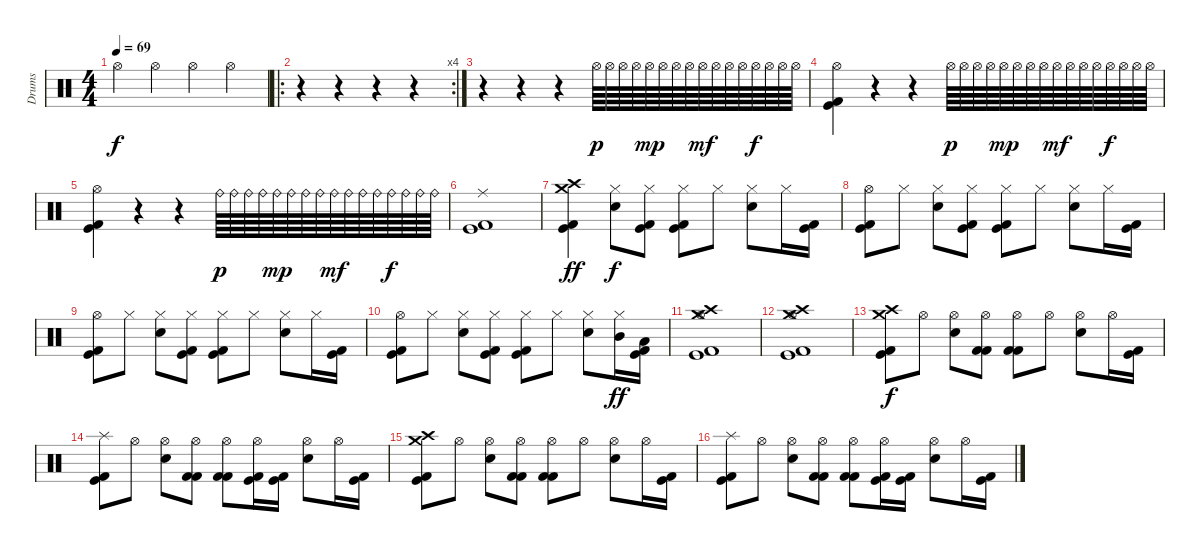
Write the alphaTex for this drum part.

\track ("Drums" "Drums") {instrument percussion}
\staff {score}
\articulation defaults
\ts (4 4)
\tempo 69
\clef neutral
\ks c "Hi-Hat (open)".4{dy f} "Hi-Hat (open)".4 "Hi-Hat (open)".4 "Hi-Hat (open)".4
|
\ro
\rc 4
r.4 r.4 r.4 r.4 |
r.4 r.4 r.4 "Hi-Hat (open)".64{dy p} "Hi-Hat (open)".64 "Hi-Hat (open)".64 "Hi-Hat (open)".64 "Hi-Hat (open)".64{dy mp} "Hi-Hat (open)".64 "Hi-Hat (open)".64 "Hi-Hat (open)".64 "Hi-Hat (open)".64{dy mf} "Hi-Hat (open)".64 "Hi-Hat (open)".64 "Hi-Hat (open)".64 "Hi-Hat (open)".64{dy f} "Hi-Hat (open)".64 "Hi-Hat (open)".64 "Hi-Hat (open)".64 |
("Hi-Hat (open)" "Kick (hit) 2" "Kick (hit)").4 r.4 r.4 "Hi-Hat (open)".64{dy p} "Hi-Hat (open)".64 "Hi-Hat (open)".64 "Hi-Hat (open)".64 "Hi-Hat (open)".64{dy mp} "Hi-Hat (open)".64 "Hi-Hat (open)".64 "Hi-Hat (open)".64 "Hi-Hat (open)".64{dy mf} "Hi-Hat (open)".64 "Hi-Hat (open)".64 "Hi-Hat (open)".64 "Hi-Hat (open)".64{dy f} "Hi-Hat (open)".64 "Hi-Hat (open)".64 "Hi-Hat (open)".64 |
("Hi-Hat (open)" "Kick (hit) 2" "Kick (hit)").4 r.4 r.4 "Ride (bell)".64{dy p} "Ride (bell)".64 "Ride (bell)".64 "Ride (bell)".64 "Ride (bell)".64{dy mp} "Ride (bell)".64 "Ride (bell)".64 "Ride (bell)".64 "Ride (bell)".64{dy mf} "Ride (bell)".64 "Ride (bell)".64 "Ride (bell)".64 "Ride (bell)".64{dy f} "Ride (bell)".64 "Ride (bell)".64 "Ride (bell)".64 |
("Ride (middle)" "Kick (hit) 2" "Kick (hit)").1 |
("Crash medium (hit)" "Crash high (hit)" "Kick (hit) 2" "Kick (hit)").4{dy ff} ("Hi-Hat (closed)" "Electric Snare (hit)").8{dy f} ("Hi-Hat (closed)" "Kick (hit) 2" "Kick (hit)").8 ("Hi-Hat (closed)" "Kick (hit) 2" "Kick (hit)").8 "Hi-Hat (closed)".8 ("Hi-Hat (closed)" "Electric Snare (hit)").8 "Hi-Hat (closed)".16 ("Kick (hit) 2" "Kick (hit)").16 |
("Hi-Hat (open)" "Kick (hit) 2" "Kick (hit)").8 "Hi-Hat (closed)".8 ("Hi-Hat (closed)" "Electric Snare (hit)").8 ("Hi-Hat (closed)" "Kick (hit) 2" "Kick (hit)").8 ("Hi-Hat (closed)" "Kick (hit) 2" "Kick (hit)").8 "Hi-Hat (closed)".8 ("Hi-Hat (closed)" "Electric Snare (hit)").8 "Hi-Hat (closed)".16 ("Kick (hit) 2" "Kick (hit)").16 |
("Hi-Hat (open)" "Kick (hit) 2" "Kick (hit)").8 "Hi-Hat (closed)".8 ("Hi-Hat (closed)" "Electric Snare (hit)").8 ("Hi-Hat (closed)" "Kick (hit) 2" "Kick (hit)").8 ("Hi-Hat (closed)" "Kick (hit) 2" "Kick (hit)").8 "Hi-Hat (closed)".8 ("Hi-Hat (closed)" "Electric Snare (hit)").8 "Hi-Hat (closed)".16 ("Kick (hit) 2" "Kick (hit)").16 |
("Hi-Hat (open)" "Kick (hit) 2" "Kick (hit)").8 "Hi-Hat (closed)".8 ("Hi-Hat (closed)" "Electric Snare (hit)").8 ("Hi-Hat (closed)" "Kick (hit) 2" "Kick (hit)").8 ("Hi-Hat (closed)" "Kick (hit) 2" "Kick (hit)").8 "Hi-Hat (closed)".8 ("Hi-Hat (closed)" "Electric Snare (hit)").8 ("Hi-Hat (closed)" "Mid Tom (hit)").16{dy ff} ("Low Tom (hit)" "Kick (hit) 2" "Kick (hit)").16 |
("Hi-Hat (open)" "Crash medium (hit)" "Crash high (hit)" "Kick (hit) 2" "Kick (hit)").1 |
("Hi-Hat (open)" "Crash medium (hit)" "Crash high (hit)" "Kick (hit) 2" "Kick (hit)").1 |
("Crash medium (hit)" "Crash high (hit)" "Kick (hit) 2" "Kick (hit)").8{dy f} "Hi-Hat (open)".8 ("Hi-Hat (open)" "Electric Snare (hit)").8 ("Hi-Hat (open)" "Kick (hit) 2" "Kick (hit) 2").8 ("Hi-Hat (open)" "Kick (hit) 2" "Kick (hit) 2").8 "Hi-Hat (open)".8 ("Hi-Hat (open)" "Electric Snare (hit)").8 "Hi-Hat (open)".16 ("Kick (hit) 2" "Kick (hit)").16 |
("Splash (hit)" "Kick (hit) 2" "Kick (hit)").8 "Hi-Hat (open)".8 ("Hi-Hat (open)" "Electric Snare (hit)").8 ("Hi-Hat (open)" "Kick (hit) 2" "Kick (hit) 2").8 ("Hi-Hat (open)" "Kick (hit) 2" "Kick (hit) 2").8 ("Hi-Hat (open)" "Kick (hit) 2" "Kick (hit)").16 ("Kick (hit) 2" "Kick (hit)").16 ("Hi-Hat (open)" "Electric Snare (hit)").8 "Hi-Hat (open)".16 ("Kick (hit) 2" "Kick (hit)").16 |
("Crash medium (hit)" "Crash high (hit)" "Kick (hit) 2" "Kick (hit)").8 "Hi-Hat (open)".8 ("Hi-Hat (open)" "Electric Snare (hit)").8 ("Hi-Hat (open)" "Kick (hit) 2" "Kick (hit) 2").8 ("Hi-Hat (open)" "Kick (hit) 2" "Kick (hit) 2").8 "Hi-Hat (open)".8 ("Hi-Hat (open)" "Electric Snare (hit)").8 "Hi-Hat (open)".16 ("Kick (hit) 2" "Kick (hit)").16 |
("Splash (hit)" "Kick (hit) 2" "Kick (hit)").8 "Hi-Hat (open)".8 ("Hi-Hat (open)" "Electric Snare (hit)").8 ("Hi-Hat (open)" "Kick (hit) 2" "Kick (hit) 2").8 ("Hi-Hat (open)" "Kick (hit) 2" "Kick (hit) 2").8 ("Hi-Hat (open)" "Kick (hit) 2" "Kick (hit)").16 ("Kick (hit) 2" "Kick (hit)").16 ("Hi-Hat (open)" "Electric Snare (hit)").8 "Hi-Hat (open)".16 ("Kick (hit) 2" "Kick (hit)").16
